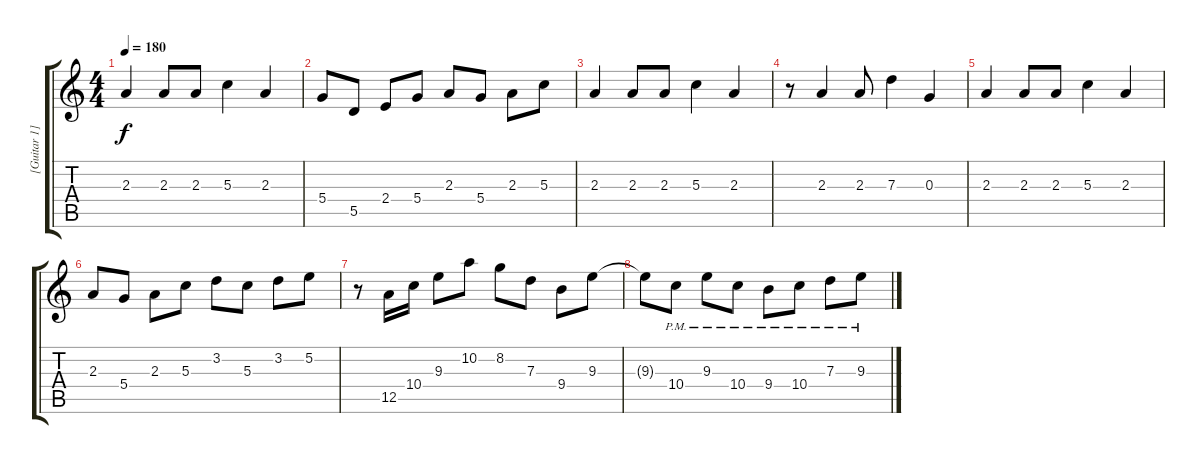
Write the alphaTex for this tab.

\track ("[Guitar 1]" "[Guitar 1]") {instrument distortionguitar}
\staff {score tabs}
\tuning (E4 B3 G3 D3 A2 D2) {hide}
\ts (4 4)
\tempo 180
\clef g2
\ks c
2.3.4{dy f} 2.3.8 2.3.8 5.3.4 2.3.4 |
5.4.8 5.5.8 2.4.8 5.4.8 2.3.8 5.4.8 2.3.8 5.3.8 |
2.3.4 2.3.8 2.3.8 5.3.4 2.3.4 |
r.8 2.3.4 2.3.8 7.3.4 0.3.4 |
2.3.4 2.3.8 2.3.8 5.3.4 2.3.4 |
2.3.8 5.4.8 2.3.8 5.3.8 3.2.8 5.3.8 3.2.8 5.2.8 |
r.8 12.5.16 10.4.16 9.3.8 10.2.8 8.2.8 7.3.8 9.4.8 9.3.8 |
9.3{t}.8 10.4{pm}.8 9.3{pm}.8 10.4{pm}.8 9.4{pm}.8 10.4{pm}.8 7.3{pm}.8 9.3{pm}.8
